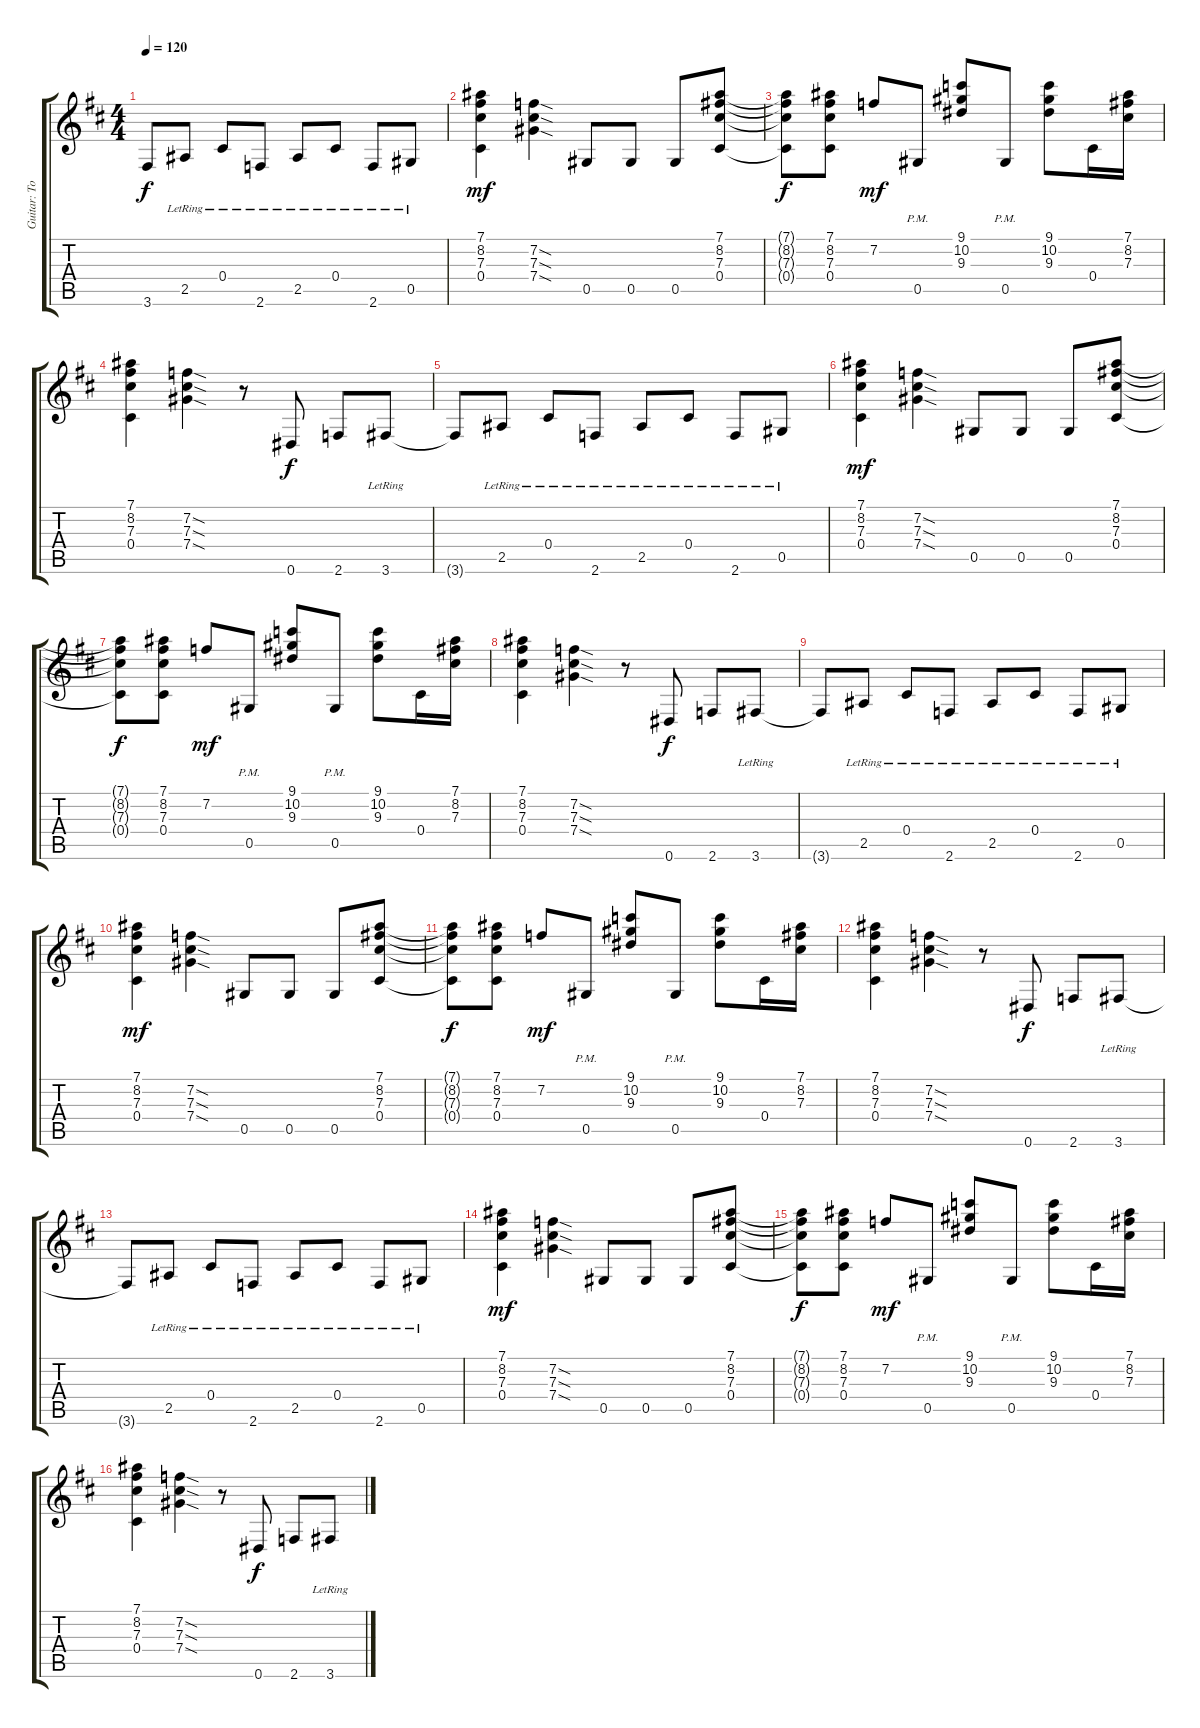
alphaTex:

\track ("Guitar: Tony" "Guitar: To") {instrument distortionguitar}
\staff {score tabs}
\tuning (Eb4 Bb3 Gb3 Db3 Ab2 Eb2) {hide}
\ts (4 4)
\tempo 120
\clef g2
\ks d
3.6{t}.8{dy f} 2.5{lr}.8 0.4{lr}.8 2.6{lr}.8 2.5{lr}.8 0.4{lr}.8 2.6{lr}.8 0.5{lr}.8 |
(7.1 8.2 7.3 0.4).4{dy mf} (7.2{sod} 7.3{sod} 7.4{sod}).4 0.5.8 0.5.8 0.5.8 (7.1 8.2 7.3 0.4).8 |
(7.1{t} 8.2{t} 7.3{t} 0.4{t}).8{dy f} (7.1 8.2 7.3 0.4).8 7.2.8{dy mf} 0.5{pm}.8 (9.1 10.2 9.3).8 0.5{pm}.8 (9.1 10.2 9.3).8 0.4.16 (7.1 8.2 7.3).16 |
(7.1 8.2 7.3 0.4).4 (7.2{sod} 7.3{sod} 7.4{sod}).4 r.8 0.6.8{dy f} 2.6.8 3.6{lr}.8 |
3.6{t}.8 2.5{lr}.8 0.4{lr}.8 2.6{lr}.8 2.5{lr}.8 0.4{lr}.8 2.6{lr}.8 0.5{lr}.8 |
(7.1 8.2 7.3 0.4).4{dy mf} (7.2{sod} 7.3{sod} 7.4{sod}).4 0.5.8 0.5.8 0.5.8 (7.1 8.2 7.3 0.4).8 |
(7.1{t} 8.2{t} 7.3{t} 0.4{t}).8{dy f} (7.1 8.2 7.3 0.4).8 7.2.8{dy mf} 0.5{pm}.8 (9.1 10.2 9.3).8 0.5{pm}.8 (9.1 10.2 9.3).8 0.4.16 (7.1 8.2 7.3).16 |
(7.1 8.2 7.3 0.4).4 (7.2{sod} 7.3{sod} 7.4{sod}).4 r.8 0.6.8{dy f} 2.6.8 3.6{lr}.8 |
3.6{t}.8 2.5{lr}.8 0.4{lr}.8 2.6{lr}.8 2.5{lr}.8 0.4{lr}.8 2.6{lr}.8 0.5{lr}.8 |
(7.1 8.2 7.3 0.4).4{dy mf} (7.2{sod} 7.3{sod} 7.4{sod}).4 0.5.8 0.5.8 0.5.8 (7.1 8.2 7.3 0.4).8 |
(7.1{t} 8.2{t} 7.3{t} 0.4{t}).8{dy f} (7.1 8.2 7.3 0.4).8 7.2.8{dy mf} 0.5{pm}.8 (9.1 10.2 9.3).8 0.5{pm}.8 (9.1 10.2 9.3).8 0.4.16 (7.1 8.2 7.3).16 |
(7.1 8.2 7.3 0.4).4 (7.2{sod} 7.3{sod} 7.4{sod}).4 r.8 0.6.8{dy f} 2.6.8 3.6{lr}.8 |
3.6{t}.8 2.5{lr}.8 0.4{lr}.8 2.6{lr}.8 2.5{lr}.8 0.4{lr}.8 2.6{lr}.8 0.5{lr}.8 |
(7.1 8.2 7.3 0.4).4{dy mf} (7.2{sod} 7.3{sod} 7.4{sod}).4 0.5.8 0.5.8 0.5.8 (7.1 8.2 7.3 0.4).8 |
(7.1{t} 8.2{t} 7.3{t} 0.4{t}).8{dy f} (7.1 8.2 7.3 0.4).8 7.2.8{dy mf} 0.5{pm}.8 (9.1 10.2 9.3).8 0.5{pm}.8 (9.1 10.2 9.3).8 0.4.16 (7.1 8.2 7.3).16 |
(7.1 8.2 7.3 0.4).4 (7.2{sod} 7.3{sod} 7.4{sod}).4 r.8 0.6.8{dy f} 2.6.8 3.6{lr}.8
